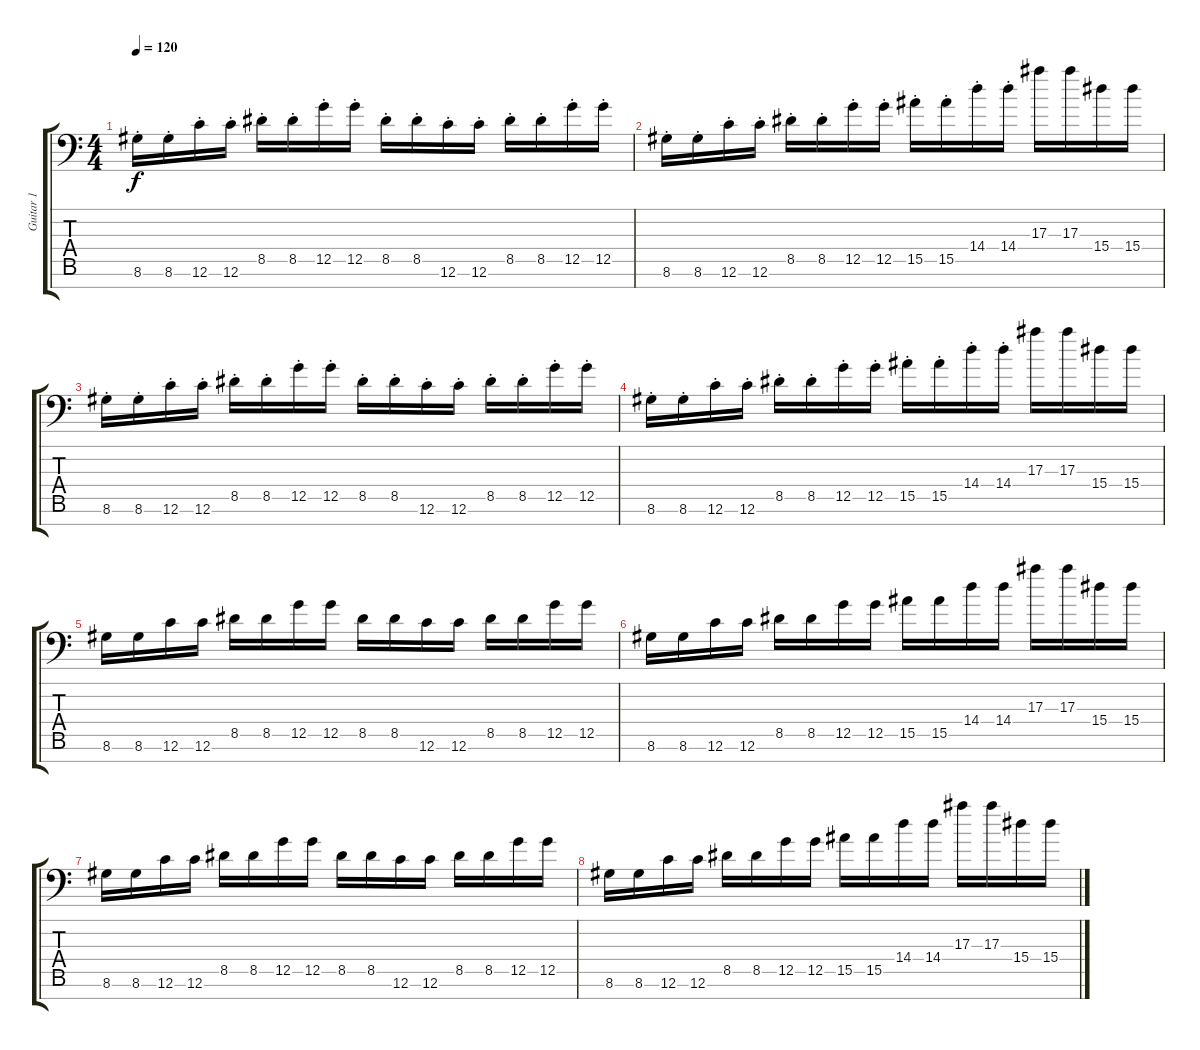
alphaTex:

\track ("Guitar 1" "Guitar 1") {instrument distortionguitar}
\staff {score tabs}
\tuning (D4 A3 F3 C3 G2 C2 A1) {hide}
\ts (4 4)
\tempo 120
\clef f4
\ks c
8.6{st}.16{dy f} 8.6{st}.16 12.6{st}.16 12.6{st}.16 8.5{st}.16 8.5{st}.16 12.5{st}.16 12.5{st}.16 8.5{st}.16 8.5{st}.16 12.6{st}.16 12.6{st}.16 8.5{st}.16 8.5{st}.16 12.5{st}.16 12.5{st}.16 |
8.6{st}.16 8.6{st}.16 12.6{st}.16 12.6{st}.16 8.5{st}.16 8.5{st}.16 12.5{st}.16 12.5{st}.16 15.5{st}.16 15.5{st}.16 14.4{st}.16 14.4{st}.16 17.3.16 17.3.16 15.4.16 15.4.16 |
8.6{st}.16 8.6{st}.16 12.6{st}.16 12.6{st}.16 8.5{st}.16 8.5{st}.16 12.5{st}.16 12.5{st}.16 8.5{st}.16 8.5{st}.16 12.6{st}.16 12.6{st}.16 8.5{st}.16 8.5{st}.16 12.5{st}.16 12.5{st}.16 |
8.6{st}.16 8.6{st}.16 12.6{st}.16 12.6{st}.16 8.5{st}.16 8.5{st}.16 12.5{st}.16 12.5{st}.16 15.5{st}.16 15.5{st}.16 14.4{st}.16 14.4{st}.16 17.3.16 17.3.16 15.4.16 15.4.16 |
8.6.16 8.6.16 12.6.16 12.6.16 8.5.16 8.5.16 12.5.16 12.5.16 8.5.16 8.5.16 12.6.16 12.6.16 8.5.16 8.5.16 12.5.16 12.5.16 |
8.6.16 8.6.16 12.6.16 12.6.16 8.5.16 8.5.16 12.5.16 12.5.16 15.5.16 15.5.16 14.4.16 14.4.16 17.3.16 17.3.16 15.4.16 15.4.16 |
8.6.16 8.6.16 12.6.16 12.6.16 8.5.16 8.5.16 12.5.16 12.5.16 8.5.16 8.5.16 12.6.16 12.6.16 8.5.16 8.5.16 12.5.16 12.5.16 |
8.6.16 8.6.16 12.6.16 12.6.16 8.5.16 8.5.16 12.5.16 12.5.16 15.5.16 15.5.16 14.4.16 14.4.16 17.3.16 17.3.16 15.4.16 15.4.16
